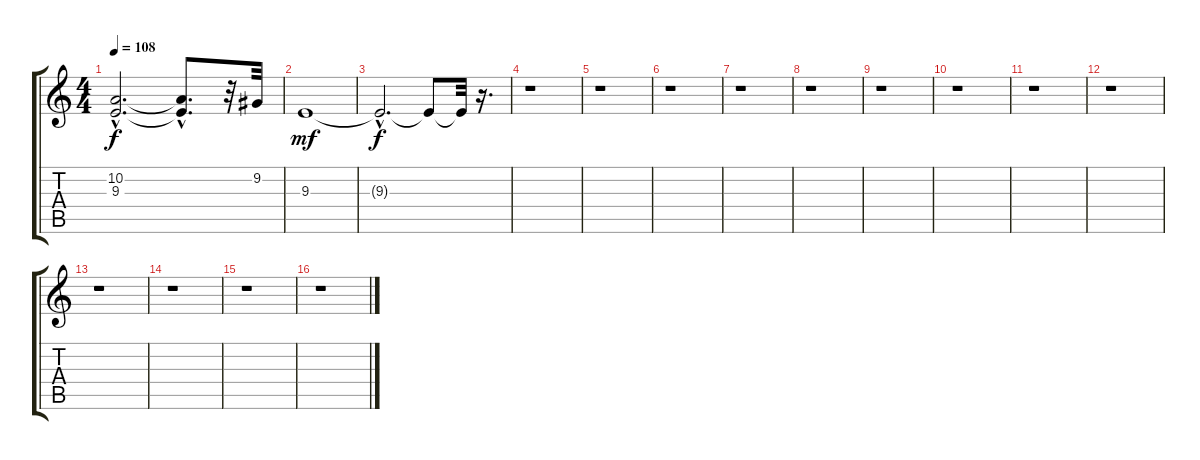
\track "" {instrument choiraahs}
\staff {score tabs}
\tuning (E4 B3 G3 D3 A2 E2) {hide}
\ts (4 4)
\tempo 108
\clef g2
\ks c
(10.2{hac t} 9.3{hac t}).2{d dy f} (10.2{hac t} 9.3{hac t}).8{d} r.32 9.2.32 |
9.3.1{dy mf} |
9.3{hac t}.2{d dy f} 9.3{t}.8 9.3{t}.32 r.16{d} |
r.1 |
r.1 |
r.1 |
r.1 |
r.1 |
r.1 |
r.1 |
r.1 |
r.1 |
r.1 |
r.1 |
r.1 |
r.1
